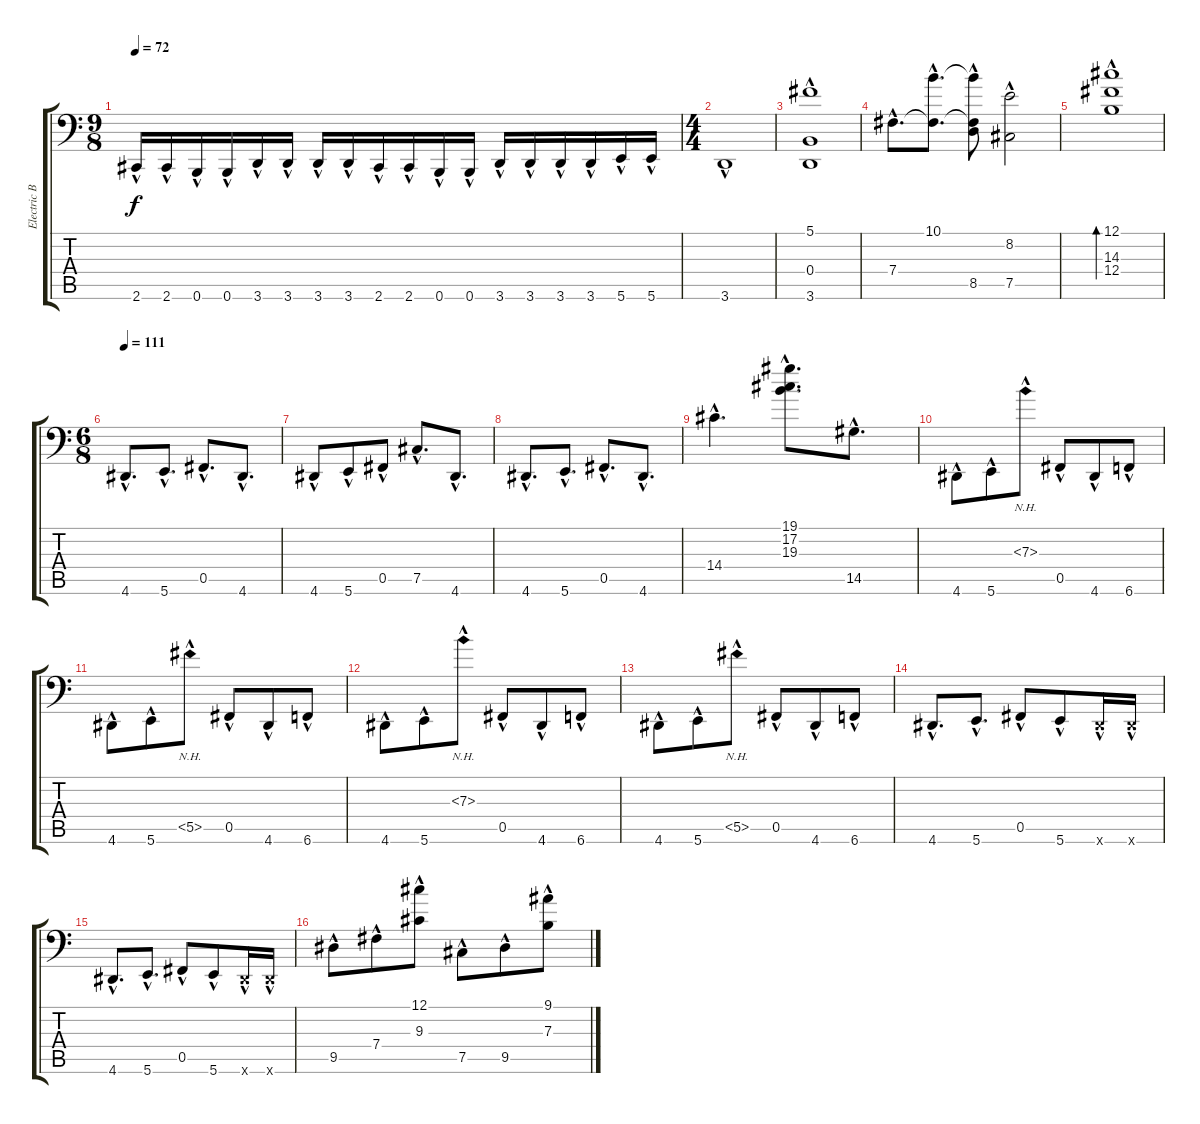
\track ("Electric Bass" "Electric B") {instrument electricbassfinger}
\staff {score tabs}
\tuning (Db3 Ab2 E2 B1 Gb1 B0) {hide}
\ts (9 8)
\tempo 72
\clef f4
\ks c
2.6{hac}.16{dy f} 2.6{hac}.16 0.6{hac}.16 0.6{hac}.16 3.6{hac}.16 3.6{hac}.16 3.6{hac}.16 3.6{hac}.16 2.6{hac}.16 2.6{hac}.16 0.6{hac}.16 0.6{hac}.16 3.6{hac}.16 3.6{hac}.16 3.6{hac}.16 3.6{hac}.16 5.6{hac}.16 5.6{hac}.16 |
\ts (4 4)
3.6{hac}.1 |
(5.1{hac} 0.4{hac} 3.6{hac}).1 |
7.4{hac}.8{d} (10.1{hac} 7.4{hac t}).8{d} (10.1{hac t} 7.4{hac t} 8.5{hac}).8 (8.2{hac} 7.5{hac}).2 |
(12.1{hac} 14.3{hac} 12.4{hac}).1{bd 240} |
\ts (6 8)
\tempo 111
4.6{hac}.8{d} 5.6{hac}.8{d} 0.5{hac}.8{d} 4.6{hac}.8{d} |
4.6{hac}.8 5.6{hac}.8 0.5{hac}.8 7.5{hac}.8{d} 4.6{hac}.8{d} |
4.6{hac}.8{d} 5.6{hac}.8{d} 0.5{hac}.8{d} 4.6{hac}.8{d} |
14.4{hac}.4{d} (19.1{hac} 17.2{hac} 19.3{hac}).8{d} 14.5{hac}.8{d} |
4.6{hac}.8 5.6{hac}.8 7.3{nh hac}.8 0.5{hac}.8 4.6{hac}.8 6.6{hac}.8 |
4.6{hac}.8 5.6{hac}.8 5.5{nh hac}.8 0.5{hac}.8 4.6{hac}.8 6.6{hac}.8 |
4.6{hac}.8 5.6{hac}.8 7.3{nh hac}.8 0.5{hac}.8 4.6{hac}.8 6.6{hac}.8 |
4.6{hac}.8 5.6{hac}.8 5.5{nh hac}.8 0.5{hac}.8 4.6{hac}.8 6.6{hac}.8 |
4.6{hac}.8{d} 5.6{hac}.8{d} 0.5{hac}.8 5.6{hac}.8 4.6{hac x}.16 4.6{hac x}.16 |
4.6{hac}.8{d} 5.6{hac}.8{d} 0.5{hac}.8 5.6{hac}.8 4.6{hac x}.16 4.6{hac x}.16 |
9.5{hac}.8 7.4{hac}.8 (12.1{hac} 9.3).8 7.5{hac}.8 9.5{hac}.8 (9.1{hac} 7.3{hac}).8
